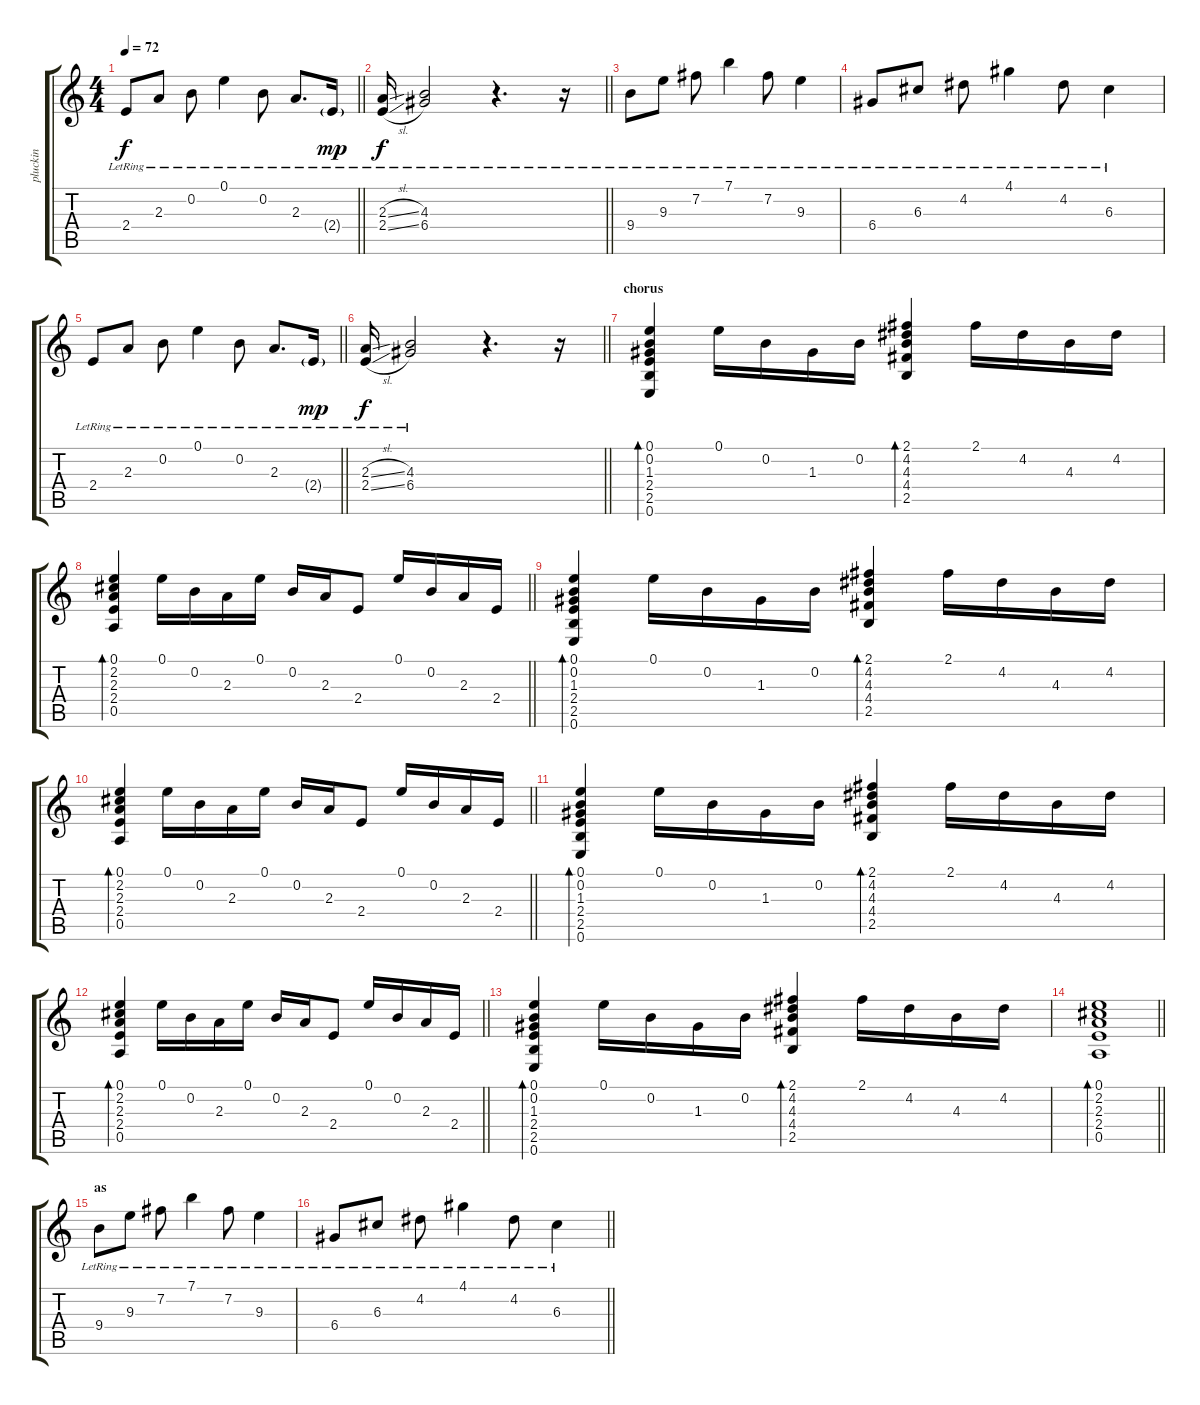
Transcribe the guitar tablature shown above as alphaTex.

\track ("pluckin" "pluckin") {instrument electricguitarclean}
\staff {score tabs}
\tuning (E4 B3 G3 D3 A2 E2) {hide}
\ts (4 4)
\tempo 72
\clef g2
\barLineRight lightlight
\ks c
2.4{lr}.8{dy f} 2.3{lr}.8 0.2{lr}.8 0.1{lr}.4 0.2{lr}.8 2.3{lr}.8{d} 2.4{g lr}.16{dy mp} |
\barLineRight lightlight
(2.3{sl} 2.4{sl lr}).16{dy f} (4.3 6.4{lr}).2 r.4{d} r.16 |
9.4{lr}.8 9.3{lr}.8 7.2{lr}.8 7.1{lr}.4 7.2{lr}.8 9.3{lr}.4 |
6.4{lr}.8 6.3{lr}.8 4.2{lr}.8 4.1{lr}.4 4.2{lr}.8 6.3{lr}.4 |
\barLineRight lightlight
2.4{lr}.8 2.3{lr}.8 0.2{lr}.8 0.1{lr}.4 0.2{lr}.8 2.3{lr}.8{d} 2.4{g lr}.16{dy mp} |
\barLineRight lightlight
(2.3{sl} 2.4{sl lr}).16{dy f} (4.3 6.4{lr}).2 r.4{d} r.16 |
\section ("" "chorus")
(0.1 0.2 1.3 2.4 2.5 0.6).4{bd 120 volume 10} 0.1.16 0.2.16 1.3.16 0.2.16 (2.1 4.2 4.3 4.4 2.5).4{bd 120} 2.1.16 4.2.16 4.3.16 4.2.16 |
\barLineRight lightlight
(0.1 2.2 2.3 2.4 0.5).4{bd 120} 0.1.16 0.2.16 2.3.16 0.1.16 0.2.16 2.3.16 2.4.8 0.1.16 0.2.16 2.3.16 2.4.16 |
(0.1 0.2 1.3 2.4 2.5 0.6).4{bd 120} 0.1.16 0.2.16 1.3.16 0.2.16 (2.1 4.2 4.3 4.4 2.5).4{bd 120} 2.1.16 4.2.16 4.3.16 4.2.16 |
\barLineRight lightlight
(0.1 2.2 2.3 2.4 0.5).4{bd 120} 0.1.16 0.2.16 2.3.16 0.1.16 0.2.16 2.3.16 2.4.8 0.1.16 0.2.16 2.3.16 2.4.16 |
(0.1 0.2 1.3 2.4 2.5 0.6).4{bd 120} 0.1.16 0.2.16 1.3.16 0.2.16 (2.1 4.2 4.3 4.4 2.5).4{bd 120} 2.1.16 4.2.16 4.3.16 4.2.16 |
\barLineRight lightlight
(0.1 2.2 2.3 2.4 0.5).4{bd 120} 0.1.16 0.2.16 2.3.16 0.1.16 0.2.16 2.3.16 2.4.8 0.1.16 0.2.16 2.3.16 2.4.16 |
(0.1 0.2 1.3 2.4 2.5 0.6).4{bd 120} 0.1.16 0.2.16 1.3.16 0.2.16 (2.1 4.2 4.3 4.4 2.5).4{bd 120} 2.1.16 4.2.16 4.3.16 4.2.16 |
\barLineRight lightlight
(0.1 2.2 2.3 2.4 0.5).1{bd 120} |
\section ("" "as")
9.4{lr}.8{volume 7} 9.3{lr}.8 7.2{lr}.8 7.1{lr}.4 7.2{lr}.8 9.3{lr}.4 |
\barLineRight lightlight
6.4{lr}.8 6.3{lr}.8 4.2{lr}.8 4.1{lr}.4 4.2{lr}.8 6.3{lr}.4
